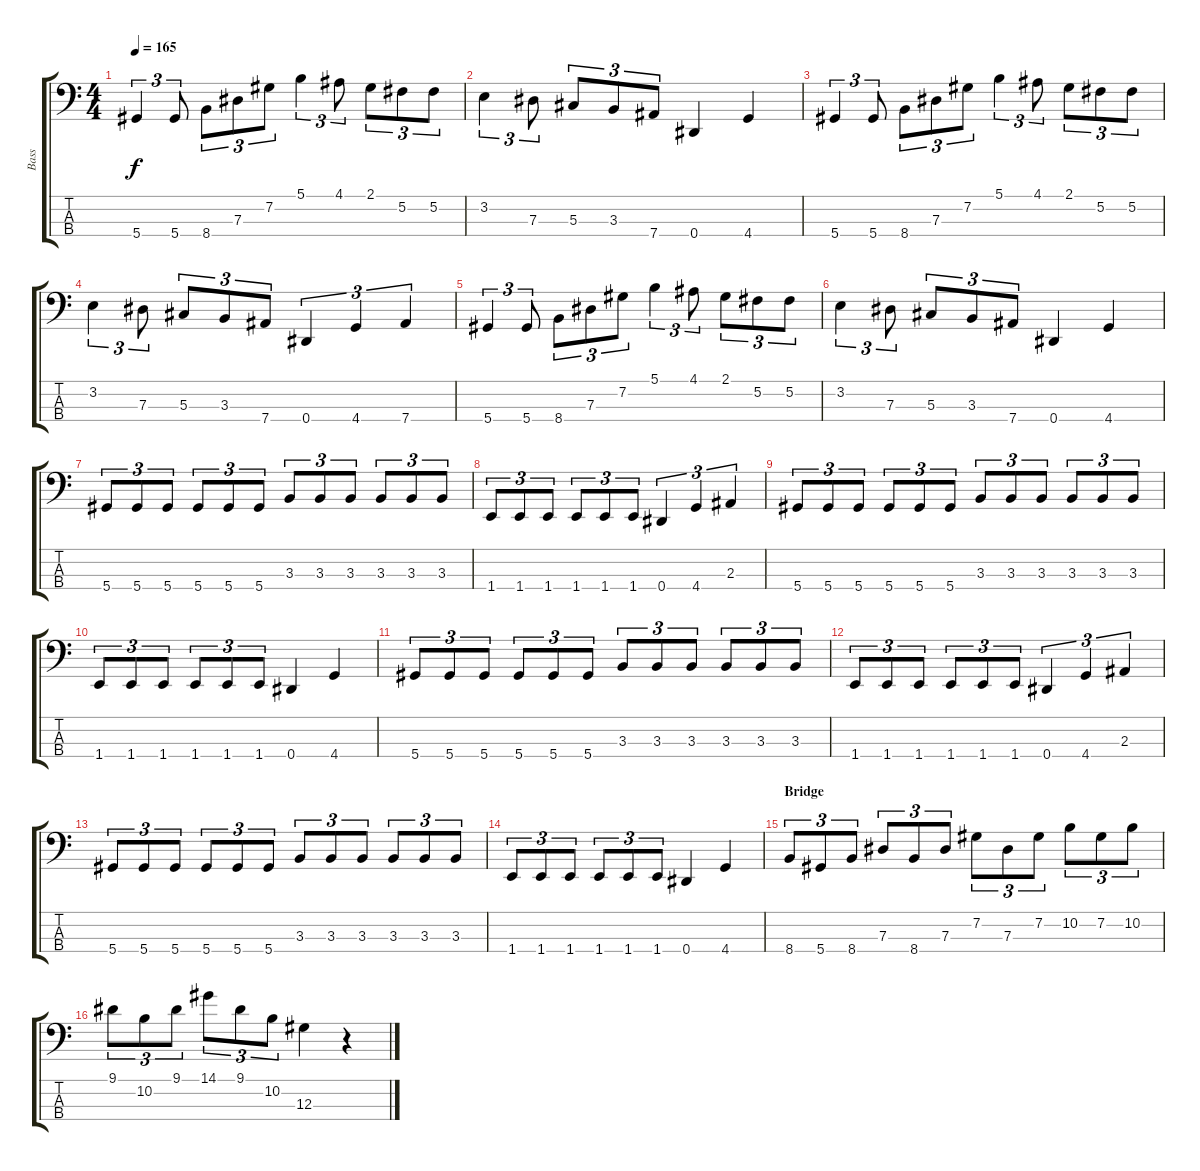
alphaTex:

\track ("Bass" "Bass") {instrument electricbassfinger}
\staff {score tabs}
\tuning (Gb2 Db2 Ab1 Eb1) {hide}
\ts (4 4)
\tempo 165
\clef f4
\ks c
5.4.4{tu (3 2) dy f} 5.4.8{tu (3 2)} 8.4.8{tu (3 2)} 7.3.8{tu (3 2)} 7.2.8{tu (3 2)} 5.1.4{tu (3 2)} 4.1.8{tu (3 2)} 2.1.8{tu (3 2)} 5.2.8{tu (3 2)} 5.2.8{tu (3 2)} |
3.2.4{tu (3 2)} 7.3.8{tu (3 2)} 5.3.8{tu (3 2)} 3.3.8{tu (3 2)} 7.4.8{tu (3 2)} 0.4.4 4.4.4 |
5.4.4{tu (3 2)} 5.4.8{tu (3 2)} 8.4.8{tu (3 2)} 7.3.8{tu (3 2)} 7.2.8{tu (3 2)} 5.1.4{tu (3 2)} 4.1.8{tu (3 2)} 2.1.8{tu (3 2)} 5.2.8{tu (3 2)} 5.2.8{tu (3 2)} |
3.2.4{tu (3 2)} 7.3.8{tu (3 2)} 5.3.8{tu (3 2)} 3.3.8{tu (3 2)} 7.4.8{tu (3 2)} 0.4.4{tu (3 2)} 4.4.4{tu (3 2)} 7.4.4{tu (3 2)} |
5.4.4{tu (3 2)} 5.4.8{tu (3 2)} 8.4.8{tu (3 2)} 7.3.8{tu (3 2)} 7.2.8{tu (3 2)} 5.1.4{tu (3 2)} 4.1.8{tu (3 2)} 2.1.8{tu (3 2)} 5.2.8{tu (3 2)} 5.2.8{tu (3 2)} |
3.2.4{tu (3 2)} 7.3.8{tu (3 2)} 5.3.8{tu (3 2)} 3.3.8{tu (3 2)} 7.4.8{tu (3 2)} 0.4.4 4.4.4 |
5.4.8{tu (3 2)} 5.4.8{tu (3 2)} 5.4.8{tu (3 2)} 5.4.8{tu (3 2)} 5.4.8{tu (3 2)} 5.4.8{tu (3 2)} 3.3.8{tu (3 2)} 3.3.8{tu (3 2)} 3.3.8{tu (3 2)} 3.3.8{tu (3 2)} 3.3.8{tu (3 2)} 3.3.8{tu (3 2)} |
1.4.8{tu (3 2)} 1.4.8{tu (3 2)} 1.4.8{tu (3 2)} 1.4.8{tu (3 2)} 1.4.8{tu (3 2)} 1.4.8{tu (3 2)} 0.4.4{tu (3 2)} 4.4.4{tu (3 2)} 2.3.4{tu (3 2)} |
5.4.8{tu (3 2)} 5.4.8{tu (3 2)} 5.4.8{tu (3 2)} 5.4.8{tu (3 2)} 5.4.8{tu (3 2)} 5.4.8{tu (3 2)} 3.3.8{tu (3 2)} 3.3.8{tu (3 2)} 3.3.8{tu (3 2)} 3.3.8{tu (3 2)} 3.3.8{tu (3 2)} 3.3.8{tu (3 2)} |
1.4.8{tu (3 2)} 1.4.8{tu (3 2)} 1.4.8{tu (3 2)} 1.4.8{tu (3 2)} 1.4.8{tu (3 2)} 1.4.8{tu (3 2)} 0.4.4 4.4.4 |
5.4.8{tu (3 2)} 5.4.8{tu (3 2)} 5.4.8{tu (3 2)} 5.4.8{tu (3 2)} 5.4.8{tu (3 2)} 5.4.8{tu (3 2)} 3.3.8{tu (3 2)} 3.3.8{tu (3 2)} 3.3.8{tu (3 2)} 3.3.8{tu (3 2)} 3.3.8{tu (3 2)} 3.3.8{tu (3 2)} |
1.4.8{tu (3 2)} 1.4.8{tu (3 2)} 1.4.8{tu (3 2)} 1.4.8{tu (3 2)} 1.4.8{tu (3 2)} 1.4.8{tu (3 2)} 0.4.4{tu (3 2)} 4.4.4{tu (3 2)} 2.3.4{tu (3 2)} |
5.4.8{tu (3 2)} 5.4.8{tu (3 2)} 5.4.8{tu (3 2)} 5.4.8{tu (3 2)} 5.4.8{tu (3 2)} 5.4.8{tu (3 2)} 3.3.8{tu (3 2)} 3.3.8{tu (3 2)} 3.3.8{tu (3 2)} 3.3.8{tu (3 2)} 3.3.8{tu (3 2)} 3.3.8{tu (3 2)} |
1.4.8{tu (3 2)} 1.4.8{tu (3 2)} 1.4.8{tu (3 2)} 1.4.8{tu (3 2)} 1.4.8{tu (3 2)} 1.4.8{tu (3 2)} 0.4.4 4.4.4 |
\section ("" "Bridge")
8.4.8{tu (3 2)} 5.4.8{tu (3 2)} 8.4.8{tu (3 2)} 7.3.8{tu (3 2)} 8.4.8{tu (3 2)} 7.3.8{tu (3 2)} 7.2.8{tu (3 2)} 7.3.8{tu (3 2)} 7.2.8{tu (3 2)} 10.2.8{tu (3 2)} 7.2.8{tu (3 2)} 10.2.8{tu (3 2)} |
9.1.8{tu (3 2)} 10.2.8{tu (3 2)} 9.1.8{tu (3 2)} 14.1.8{tu (3 2)} 9.1.8{tu (3 2)} 10.2.8{tu (3 2)} 12.3.4 r.4
